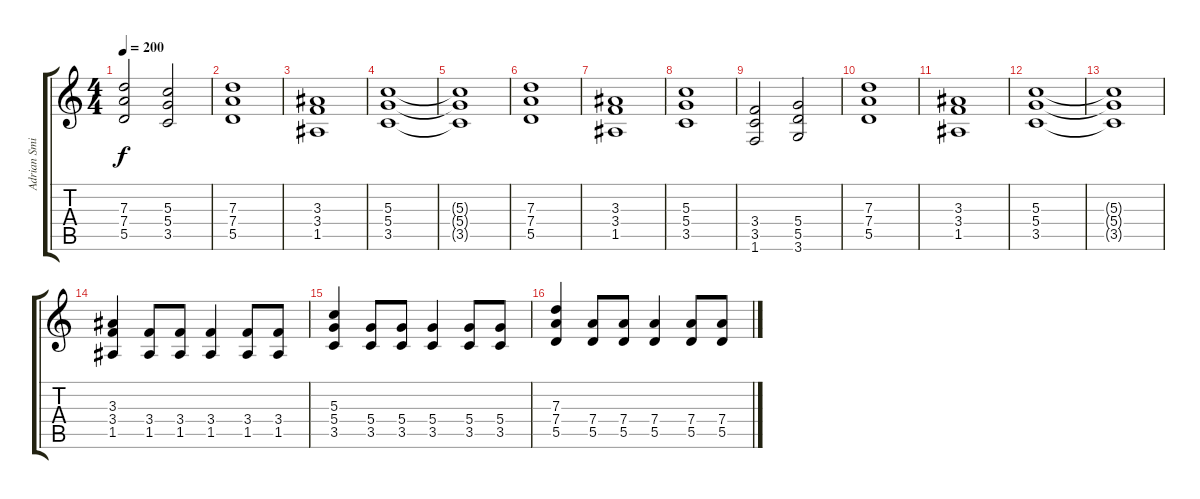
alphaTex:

\track ("Adrian Smith" "Adrian Smi") {instrument distortionguitar}
\staff {score tabs}
\tuning (E4 B3 G3 D3 A2 E2) {hide}
\ts (4 4)
\tempo 200
\clef g2
\ks c
(7.3 7.4 5.5).2{dy f} (5.3 5.4 3.5).2 |
(7.3 7.4 5.5).1 |
(3.3 3.4 1.5).1 |
(5.3 5.4 3.5).1 |
(5.3{t} 5.4{t} 3.5{t}).1 |
(7.3 7.4 5.5).1 |
(3.3 3.4 1.5).1 |
(5.3 5.4 3.5).1 |
(3.4 3.5 1.6).2 (5.4 5.5 3.6).2 |
(7.3 7.4 5.5).1 |
(3.3 3.4 1.5).1 |
(5.3 5.4 3.5).1 |
(5.3{t} 5.4{t} 3.5{t}).1 |
(3.3 3.4 1.5).4 (3.4 1.5).8 (3.4 1.5).8 (3.4 1.5).4 (3.4 1.5).8 (3.4 1.5).8 |
(5.3 5.4 3.5).4 (5.4 3.5).8 (5.4 3.5).8 (5.4 3.5).4 (5.4 3.5).8 (5.4 3.5).8 |
(7.3 7.4 5.5).4 (7.4 5.5).8 (7.4 5.5).8 (7.4 5.5).4 (7.4 5.5).8 (7.4 5.5).8
